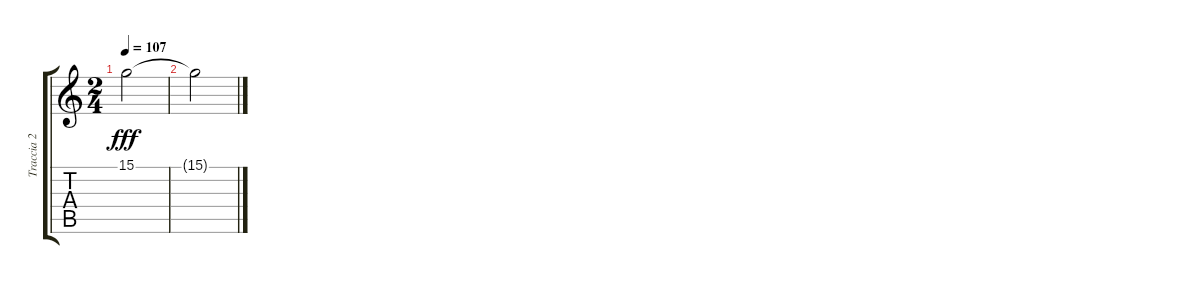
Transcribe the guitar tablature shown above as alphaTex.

\track ("Traccia 2" "Traccia 2") {instrument trumpet}
\staff {score tabs}
\tuning (E4 B3 G3 D3 A2 E2) {hide}
\ts (2 4)
\tempo 107
\clef g2
\ks c
15.1.2{dy fff} |
15.1{t}.2
